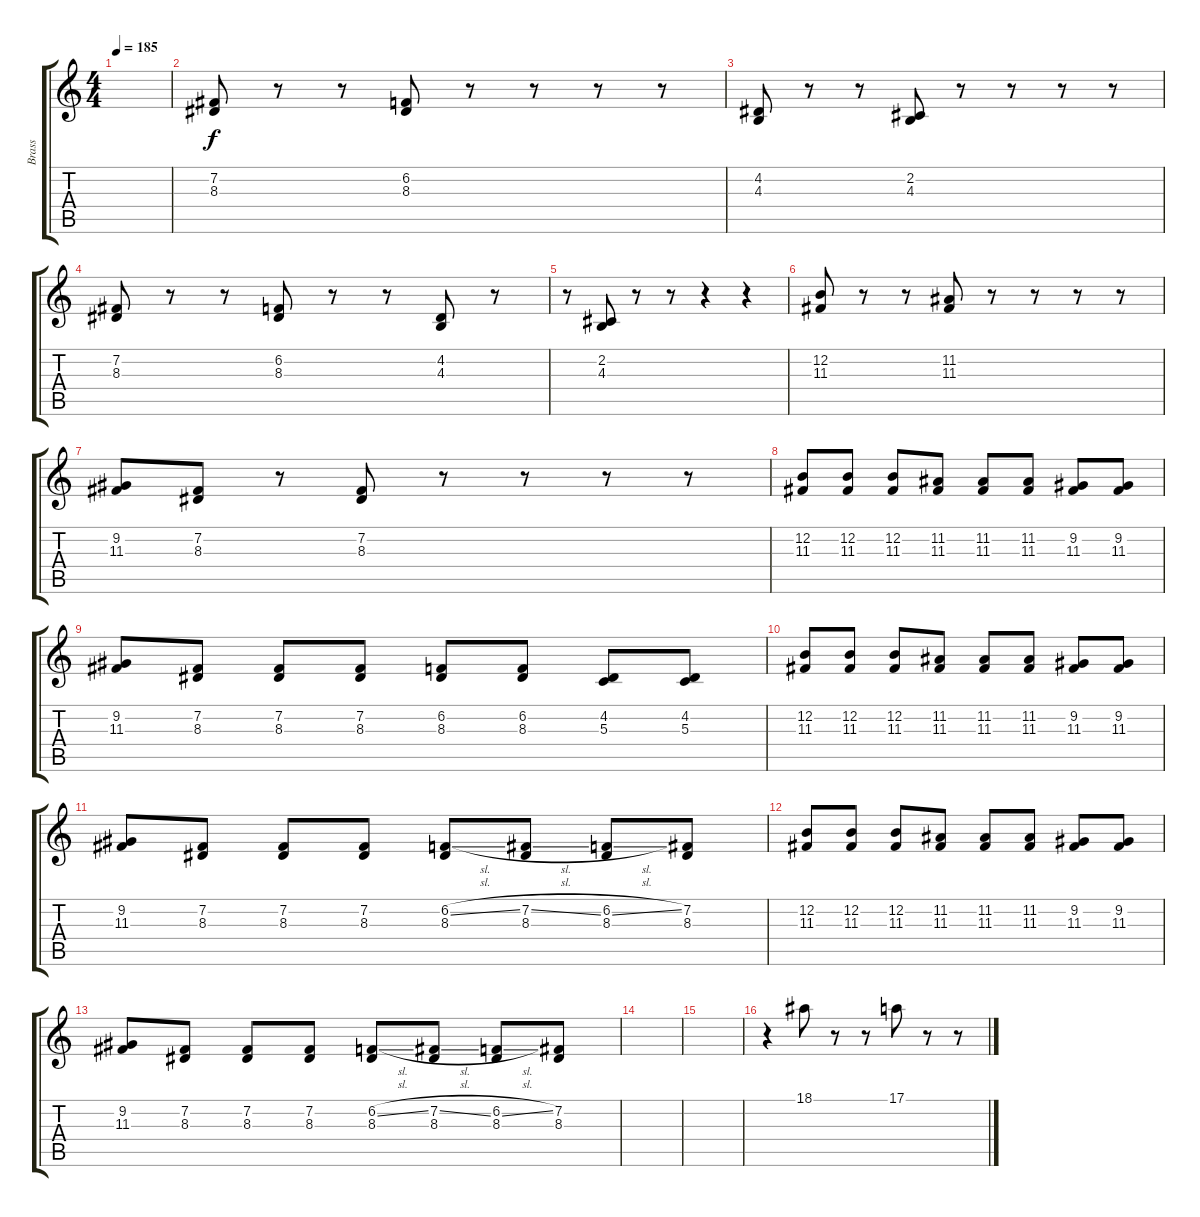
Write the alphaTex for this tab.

\track ("Brass" "Brass") {instrument brasssection}
\staff {score tabs}
\tuning (E4 B3 G3 D3 A2 E2) {hide}
\ts (4 4)
\tempo 185
\clef g2
\ks c
|
(7.2 8.3).8 r.8 r.8 (6.2 8.3).8 r.8 r.8 r.8 r.8 |
(4.2 4.3).8 r.8 r.8 (2.2 4.3).8 r.8 r.8 r.8 r.8 |
(7.2 8.3).8 r.8 r.8 (6.2 8.3).8 r.8 r.8 (4.2 4.3).8 r.8 |
r.8 (2.2 4.3).8 r.8 r.8 r.4 r.4 |
(12.2 11.3).8 r.8 r.8 (11.2 11.3).8 r.8 r.8 r.8 r.8 |
(9.2 11.3).8 (7.2 8.3).8 r.8 (7.2 8.3).8 r.8 r.8 r.8 r.8 |
(12.2 11.3).8 (12.2 11.3).8 (12.2 11.3).8 (11.2 11.3).8 (11.2 11.3).8 (11.2 11.3).8 (9.2 11.3).8 (9.2 11.3).8 |
(9.2 11.3).8 (7.2 8.3).8 (7.2 8.3).8 (7.2 8.3).8 (6.2 8.3).8 (6.2 8.3).8 (4.2 5.3).8 (4.2 5.3).8 |
(12.2 11.3).8 (12.2 11.3).8 (12.2 11.3).8 (11.2 11.3).8 (11.2 11.3).8 (11.2 11.3).8 (9.2 11.3).8 (9.2 11.3).8 |
(9.2 11.3).8 (7.2 8.3).8 (7.2 8.3).8 (7.2 8.3).8 (6.2{sl} 8.3).8 (7.2{sl} 8.3).8 (6.2{sl} 8.3).8 (7.2 8.3).8 |
(12.2 11.3).8 (12.2 11.3).8 (12.2 11.3).8 (11.2 11.3).8 (11.2 11.3).8 (11.2 11.3).8 (9.2 11.3).8 (9.2 11.3).8 |
(9.2 11.3).8 (7.2 8.3).8 (7.2 8.3).8 (7.2 8.3).8 (6.2{sl} 8.3).8 (7.2{sl} 8.3).8 (6.2{sl} 8.3).8 (7.2 8.3).8 |
|
|
r.4 18.1.8 r.8 r.8 17.1.8 r.8 r.8
